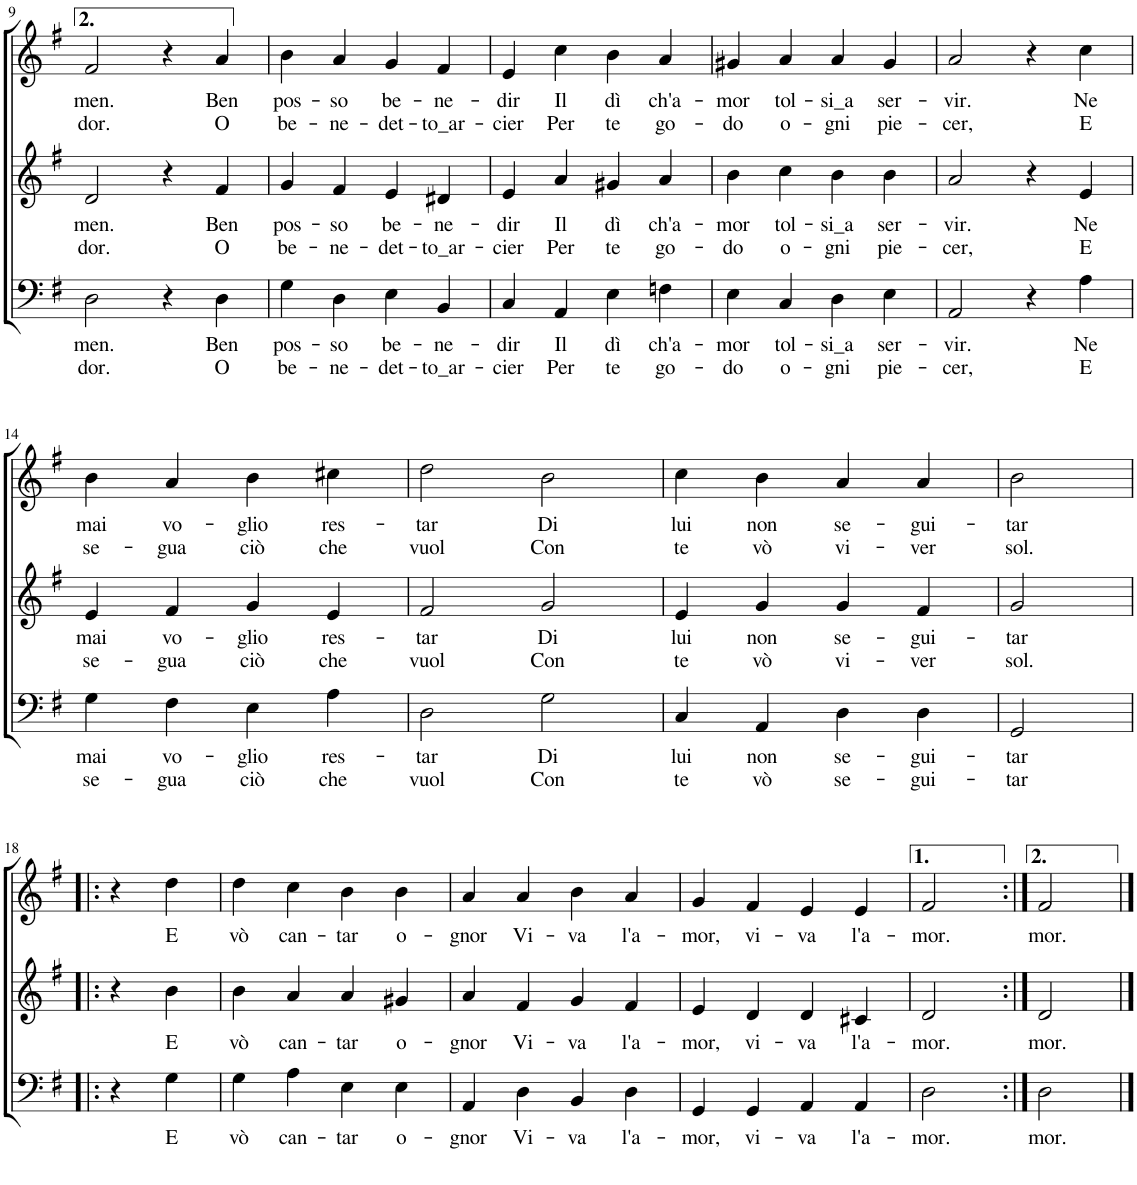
**kern	**text	**text	**kern	**text	**text	**kern	**text	**text
*part3	*part3	*part3	*part2	*part2	*part2	*part1	*part1	*part1
*staff3	*staff3	*staff3	*staff2	*staff2	*staff2	*staff1	*staff1	*staff1
*I"Basse	*	*	*I"Alto	*	*	*I"Soprano	*	*
!!LO:PB:g=z
*clefF4	*	*	*clefG2	*	*	*clefG2	*	*
*k[f#]	*	*	*k[f#]	*	*	*k[f#]	*	*
*M4/4	*	*	*M4/4	*	*	*M4/4	*	*
*met(c|)	*	*	*met(c|)	*	*	*met(c|)	*	*
=9	=9	=9	=9	=9	=9	=9	=9	=9
!	!LO:LY:b	!LO:LY:b	!	!LO:LY:b	!LO:LY:b	!	!LO:LY:b	!LO:LY:b
2D\	men.	dor.	2d/	men.	dor.	2f#/	men.	dor.
4r	.	.	4r	.	.	4r	.	.
!	!LO:LY:b	!LO:LY:b	!	!LO:LY:b	!LO:LY:b	!	!LO:LY:b	!LO:LY:b
4D\	Ben	O	4f#/	Ben	O	4a/	Ben	O
=10	=10	=10	=10	=10	=10	=10	=10	=10
!	!LO:LY:b	!LO:LY:b	!	!LO:LY:b	!LO:LY:b	!	!LO:LY:b	!LO:LY:b
4G\	pos-	be-	4g/	pos-	be-	4b\	pos-	be-
!	!LO:LY:b	!LO:LY:b	!	!LO:LY:b	!LO:LY:b	!	!LO:LY:b	!LO:LY:b
4D\	-so	-ne-	4f#/	-so	-ne-	4a/	-so	-ne-
!	!LO:LY:b	!LO:LY:b	!	!LO:LY:b	!LO:LY:b	!	!LO:LY:b	!LO:LY:b
4E\	be-	-det-	4e/	be-	-det-	4g/	be-	-det-
!	!LO:LY:b	!LO:LY:b	!	!LO:LY:b	!LO:LY:b	!	!LO:LY:b	!LO:LY:b
4BB/	-ne-	-to_ar-	4d#X/	-ne-	-to_ar-	4f#/	-ne-	-to_ar-
=11	=11	=11	=11	=11	=11	=11	=11	=11
!	!LO:LY:b	!LO:LY:b	!	!LO:LY:b	!LO:LY:b	!	!LO:LY:b	!LO:LY:b
4C/	-dir	-cier	4e/	-dir	-cier	4e/	-dir	-cier
!	!LO:LY:b	!LO:LY:b	!	!LO:LY:b	!LO:LY:b	!	!LO:LY:b	!LO:LY:b
4AA/	Il	Per	4a/	Il	Per	4cc\	Il	Per
!	!LO:LY:b	!LO:LY:b	!	!LO:LY:b	!LO:LY:b	!	!LO:LY:b	!LO:LY:b
4E\	dì	te	4g#X/	dì	te	4b\	dì	te
!	!LO:LY:b	!LO:LY:b	!	!LO:LY:b	!LO:LY:b	!	!LO:LY:b	!LO:LY:b
4Fn\	ch'a-	go-	4a/	ch'a-	go-	4a/	ch'a-	go-
=12	=12	=12	=12	=12	=12	=12	=12	=12
!	!LO:LY:b	!LO:LY:b	!	!LO:LY:b	!LO:LY:b	!	!LO:LY:b	!LO:LY:b
4E\	-mor	-do	4b\	-mor	-do	4g#X/	-mor	-do
!	!LO:LY:b	!LO:LY:b	!	!LO:LY:b	!LO:LY:b	!	!LO:LY:b	!LO:LY:b
4C/	tol-	o-	4cc\	tol-	o-	4a/	tol-	o-
!	!LO:LY:b	!LO:LY:b	!	!LO:LY:b	!LO:LY:b	!	!LO:LY:b	!LO:LY:b
4D\	-si_a	-gni	4b\	-si_a	-gni	4a/	-si_a	-gni
!	!LO:LY:b	!LO:LY:b	!	!LO:LY:b	!LO:LY:b	!	!LO:LY:b	!LO:LY:b
4E\	ser-	pie-	4b\	ser-	pie-	4g#/	ser-	pie-
=13	=13	=13	=13	=13	=13	=13	=13	=13
!	!LO:LY:b	!LO:LY:b	!	!LO:LY:b	!LO:LY:b	!	!LO:LY:b	!LO:LY:b
2AA/	-vir.	-cer,	2a/	-vir.	-cer,	2a/	-vir.	-cer,
4r	.	.	4r	.	.	4r	.	.
!	!LO:LY:b	!LO:LY:b	!	!LO:LY:b	!LO:LY:b	!	!LO:LY:b	!LO:LY:b
4A\	Ne	E	4e/	Ne	E	4cc\	Ne	E
!!LO:LB:g=z
=14	=14	=14	=14	=14	=14	=14	=14	=14
!	!LO:LY:b	!LO:LY:b	!	!LO:LY:b	!LO:LY:b	!	!LO:LY:b	!LO:LY:b
4G\	mai	se-	4e/	mai	se-	4b\	mai	se-
!	!LO:LY:b	!LO:LY:b	!	!LO:LY:b	!LO:LY:b	!	!LO:LY:b	!LO:LY:b
4F#\	vo-	-gua	4f#/	vo-	-gua	4a/	vo-	-gua
!	!LO:LY:b	!LO:LY:b	!	!LO:LY:b	!LO:LY:b	!	!LO:LY:b	!LO:LY:b
4E\	-glio	ciò	4g/	-glio	ciò	4b\	-glio	ciò
!	!LO:LY:b	!LO:LY:b	!	!LO:LY:b	!LO:LY:b	!	!LO:LY:b	!LO:LY:b
4A\	res-	che	4e/	res-	che	4cc#X\	res-	che
=15	=15	=15	=15	=15	=15	=15	=15	=15
!	!LO:LY:b	!LO:LY:b	!	!LO:LY:b	!LO:LY:b	!	!LO:LY:b	!LO:LY:b
2D\	-tar	vuol	2f#/	-tar	vuol	2dd\	-tar	vuol
!	!LO:LY:b	!LO:LY:b	!	!LO:LY:b	!LO:LY:b	!	!LO:LY:b	!LO:LY:b
2G\	Di	Con	2g/	Di	Con	2b\	Di	Con
=16	=16	=16	=16	=16	=16	=16	=16	=16
!	!LO:LY:b	!LO:LY:b	!	!LO:LY:b	!LO:LY:b	!	!LO:LY:b	!LO:LY:b
4C/	lui	te	4e/	lui	te	4cc\	lui	te
!	!LO:LY:b	!LO:LY:b	!	!LO:LY:b	!LO:LY:b	!	!LO:LY:b	!LO:LY:b
4AA/	non	vò	4g/	non	vò	4b\	non	vò
!	!LO:LY:b	!LO:LY:b	!	!LO:LY:b	!LO:LY:b	!	!LO:LY:b	!LO:LY:b
4D\	se-	se-	4g/	se-	vi-	4a/	se-	vi-
!	!LO:LY:b	!LO:LY:b	!	!LO:LY:b	!LO:LY:b	!	!LO:LY:b	!LO:LY:b
4D\	-gui-	-gui-	4f#/	-gui-	-ver	4a/	-gui-	-ver
=17	=17	=17	=17	=17	=17	=17	=17	=17
*M2/4	*	*	*M2/4	*	*	*M2/4	*	*
!	!LO:LY:b	!LO:LY:b	!	!LO:LY:b	!LO:LY:b	!	!LO:LY:b	!LO:LY:b
2GG/	-tar	-tar	2g/	-tar	sol.	2b\	-tar	sol.
!!LO:LB:g=z
=18!|:	=18!|:	=18!|:	=18!|:	=18!|:	=18!|:	=18!|:	=18!|:	=18!|:
4r	.	.	4r	.	.	4r	.	.
!	!LO:LY:b	!	!	!LO:LY:b	!	!	!LO:LY:b	!
4G\	E	.	4b\	E	.	4dd\	E	.
=19	=19	=19	=19	=19	=19	=19	=19	=19
*M2/2	*	*	*M2/2	*	*	*M2/2	*	*
!	!LO:LY:b	!	!	!LO:LY:b	!	!	!LO:LY:b	!
4G\	vò	.	4b\	vò	.	4dd\	vò	.
!	!LO:LY:b	!	!	!LO:LY:b	!	!	!LO:LY:b	!
4A\	can-	.	4a/	can-	.	4cc\	can-	.
!	!LO:LY:b	!	!	!LO:LY:b	!	!	!LO:LY:b	!
4E\	tar	.	4a/	tar	.	4b\	tar	.
!	!LO:LY:b	!	!	!LO:LY:b	!	!	!LO:LY:b	!
4E\	o-	.	4g#X/	o-	.	4b\	o-	.
=20	=20	=20	=20	=20	=20	=20	=20	=20
!	!LO:LY:b	!	!	!LO:LY:b	!	!	!LO:LY:b	!
4AA/	-gnor	.	4a/	-gnor	.	4a/	-gnor	.
!	!LO:LY:b	!	!	!LO:LY:b	!	!	!LO:LY:b	!
4D\	Vi-	.	4f#/	Vi-	.	4a/	Vi-	.
!	!LO:LY:b	!	!	!LO:LY:b	!	!	!LO:LY:b	!
4BB/	-va	.	4g/	va	.	4b\	va	.
!	!LO:LY:b	!	!	!LO:LY:b	!	!	!LO:LY:b	!
4D\	l'a-	.	4f#/	l'a-	.	4a/	l'a-	.
=21	=21	=21	=21	=21	=21	=21	=21	=21
!	!LO:LY:b	!	!	!LO:LY:b	!	!	!LO:LY:b	!
4GG/	-mor,	.	4e/	-mor,	.	4g/	-mor,	.
!	!LO:LY:b	!	!	!LO:LY:b	!	!	!LO:LY:b	!
4GG/	vi-	.	4d/	vi-	.	4f#/	vi-	.
!	!LO:LY:b	!	!	!LO:LY:b	!	!	!LO:LY:b	!
4AA/	va	.	4d/	-va	.	4e/	va	.
!	!LO:LY:b	!	!	!LO:LY:b	!	!	!LO:LY:b	!
4AA/	l'a-	.	4c#X/	l'a-	.	4e/	l'a-	.
=22	=22	=22	=22	=22	=22	=22	=22	=22
*M2/4	*	*	*M2/4	*	*	*M2/4	*	*
!	!LO:LY:b	!	!	!LO:LY:b	!	!	!LO:LY:b	!
2D\	-mor.	.	2d/	-mor.	.	2f#/	-mor.	.
=23:|!	=23:|!	=23:|!	=23:|!	=23:|!	=23:|!	=23:|!	=23:|!	=23:|!
!	!LO:LY:b	!	!	!LO:LY:b	!	!	!LO:LY:b	!
2D\	mor.	.	2d/	mor.	.	2f#/	mor.	.
==	==	==	==	==	==	==	==	==
*-	*-	*-	*-	*-	*-	*-	*-	*-
